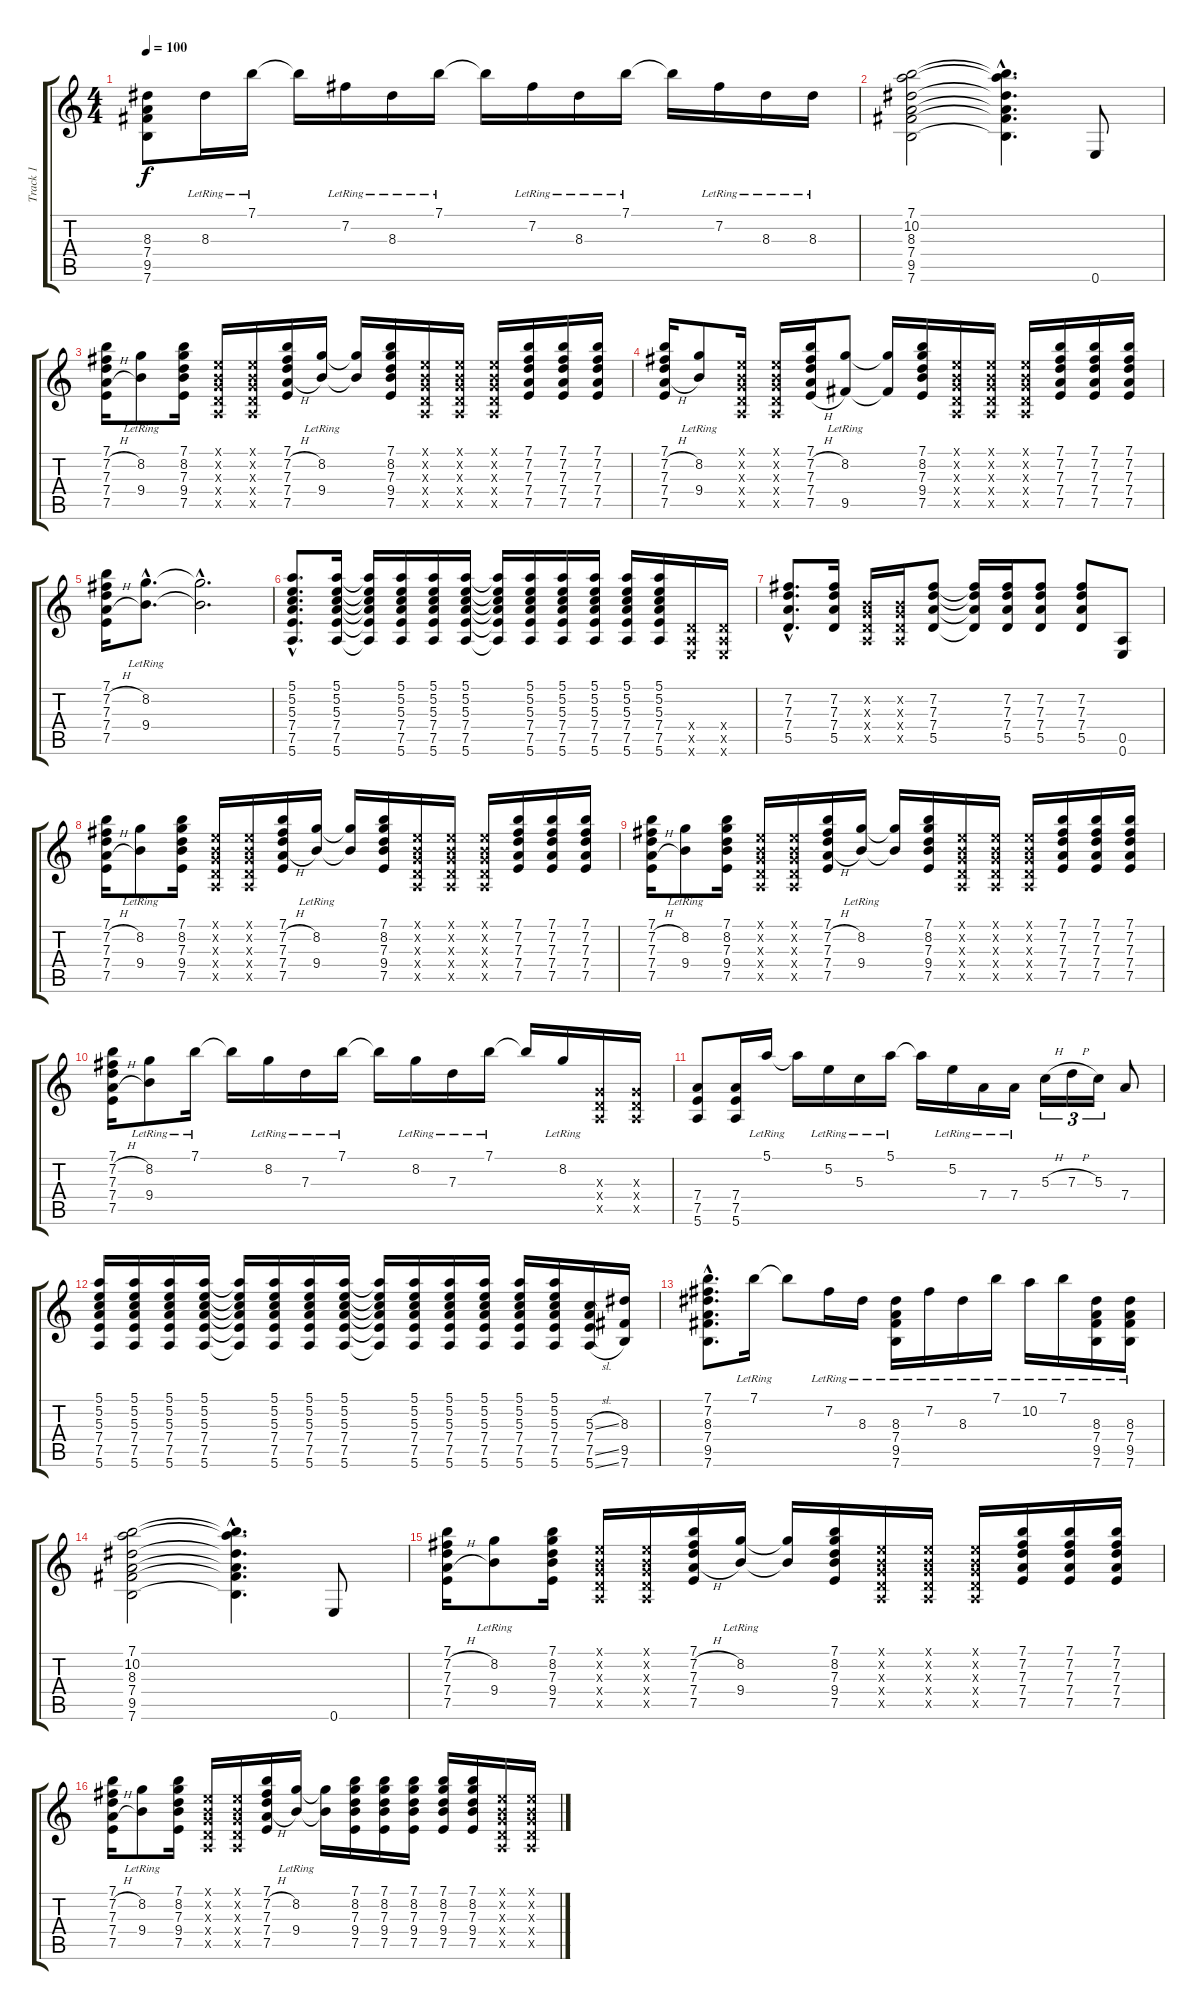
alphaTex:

\track ("Track 1" "Track 1") {instrument distortionguitar}
\staff {score tabs}
\tuning (E4 B3 G3 D3 A2 E2) {hide}
\ts (4 4)
\tempo 100
\clef g2
\ks c
(8.3 7.4 9.5 7.6).8{dy f} 8.3{lr}.16 7.1{lr}.16 7.1{t}.16 7.2{lr}.16 8.3{lr}.16 7.1{lr}.16 7.1{t}.16 7.2{lr}.16 8.3{lr}.16 7.1{lr}.16 7.1{t}.16 7.2{lr}.16 8.3{lr}.16 8.3{lr}.16 |
(7.1 10.2 8.3 7.4 9.5 7.6).2 (7.1{hac t} 10.2{hac t} 8.3{hac t} 7.4{hac t} 9.5{hac t} 7.6{hac t}).4{d} 0.6.8 |
(7.1 7.2{h} 7.3 7.4{h} 7.5).16 (8.2{lr} 9.4{lr}).8 (7.1 8.2 7.3 9.4 7.5).16 (0.1{x} 0.2{x} 0.3{x} 0.4{x} 0.5{x}).16 (0.1{x} 0.2{x} 0.3{x} 0.4{x} 0.5{x}).16 (7.1 7.2{h} 7.3 7.4{h} 7.5).16 (8.2{lr} 9.4{lr}).16 (8.2{t} 9.4{t}).16 (7.1 8.2 7.3 9.4 7.5).16 (0.1{x} 0.2{x} 0.3{x} 0.4{x} 0.5{x}).16 (0.1{x} 0.2{x} 0.3{x} 0.4{x} 0.5{x}).16 (0.1{x} 0.2{x} 0.3{x} 0.4{x} 0.5{x}).16 (7.1 7.2 7.3 7.4 7.5).16 (7.1 7.2 7.3 7.4 7.5).16 (7.1 7.2 7.3 7.4 7.5).16 |
(7.1 7.2{h} 7.3 7.4{h} 7.5).16 (8.2{lr} 9.4{lr}).8 (0.1{x} 0.2{x} 0.3{x} 0.4{x} 0.5{x}).16 (0.1{x} 0.2{x} 0.3{x} 0.4{x} 0.5{x}).16 (7.1 7.2{h} 7.3 7.4 7.5{h}).16 (8.2 9.5{lr}).8 (8.2{t} 9.5{t}).16 (7.1 8.2 7.3 9.4 7.5).16 (0.1{x} 0.2{x} 0.3{x} 0.4{x} 0.5{x}).16 (0.1{x} 0.2{x} 0.3{x} 0.4{x} 0.5{x}).16 (0.1{x} 0.2{x} 0.3{x} 0.4{x} 0.5{x}).16 (7.1 7.2 7.3 7.4 7.5).16 (7.1 7.2 7.3 7.4 7.5).16 (7.1 7.2 7.3 7.4 7.5).16 |
(7.1 7.2{h} 7.3 7.4{h} 7.5).16 (8.2{hac lr} 9.4{hac lr}).8{d} (8.2{hac t} 9.4{hac t}).2{d} |
(5.1{hac} 5.2{hac} 5.3{hac} 7.4{hac} 7.5{hac} 5.6{hac}).8{d} (5.1 5.2 5.3 7.4 7.5 5.6).16 (5.1{t} 5.2{t} 5.3{t} 7.4{t} 7.5{t} 5.6{t}).16 (5.1 5.2 5.3 7.4 7.5 5.6).16 (5.1 5.2 5.3 7.4 7.5 5.6).16 (5.1 5.2 5.3 7.4 7.5 5.6).16 (5.1{t} 5.2{t} 5.3{t} 7.4{t} 7.5{t} 5.6{t}).16 (5.1 5.2 5.3 7.4 7.5 5.6).16 (5.1 5.2 5.3 7.4 7.5 5.6).16 (5.1 5.2 5.3 7.4 7.5 5.6).16 (5.1 5.2 5.3 7.4 7.5 5.6).16 (5.1 5.2 5.3 7.4 7.5 5.6).16 (0.4{x} 0.5{x} 0.6{x}).16 (0.4{x} 0.5{x} 0.6{x}).16 |
(7.2{hac} 7.3{hac} 7.4{hac} 5.5{hac}).8{d} (7.2 7.3 7.4 5.5).16 (0.2{x} 0.3{x} 0.4{x} 0.5{x}).16 (0.2{x} 0.3{x} 0.4{x} 0.5{x}).16 (7.2 7.3 7.4 5.5).8 (7.2{t} 7.3{t} 7.4{t} 5.5{t}).16 (7.2 7.3 7.4 5.5).16 (7.2 7.3 7.4 5.5).8 (7.2 7.3 7.4 5.5).8 (0.5 0.6).8 |
(7.1 7.2{h} 7.3 7.4{h} 7.5).16 (8.2{lr} 9.4{lr}).8 (7.1 8.2 7.3 9.4 7.5).16 (0.1{x} 0.2{x} 0.3{x} 0.4{x} 0.5{x}).16 (0.1{x} 0.2{x} 0.3{x} 0.4{x} 0.5{x}).16 (7.1 7.2{h} 7.3 7.4{h} 7.5).16 (8.2{lr} 9.4{lr}).16 (8.2{t} 9.4{t}).16 (7.1 8.2 7.3 9.4 7.5).16 (0.1{x} 0.2{x} 0.3{x} 0.4{x} 0.5{x}).16 (0.1{x} 0.2{x} 0.3{x} 0.4{x} 0.5{x}).16 (0.1{x} 0.2{x} 0.3{x} 0.4{x} 0.5{x}).16 (7.1 7.2 7.3 7.4 7.5).16 (7.1 7.2 7.3 7.4 7.5).16 (7.1 7.2 7.3 7.4 7.5).16 |
(7.1 7.2{h} 7.3 7.4{h} 7.5).16 (8.2{lr} 9.4{lr}).8 (7.1 8.2 7.3 9.4 7.5).16 (0.1{x} 0.2{x} 0.3{x} 0.4{x} 0.5{x}).16 (0.1{x} 0.2{x} 0.3{x} 0.4{x} 0.5{x}).16 (7.1 7.2{h} 7.3 7.4{h} 7.5).16 (8.2{lr} 9.4{lr}).16 (8.2{t} 9.4{t}).16 (7.1 8.2 7.3 9.4 7.5).16 (0.1{x} 0.2{x} 0.3{x} 0.4{x} 0.5{x}).16 (0.1{x} 0.2{x} 0.3{x} 0.4{x} 0.5{x}).16 (0.1{x} 0.2{x} 0.3{x} 0.4{x} 0.5{x}).16 (7.1 7.2 7.3 7.4 7.5).16 (7.1 7.2 7.3 7.4 7.5).16 (7.1 7.2 7.3 7.4 7.5).16 |
(7.1 7.2{h} 7.3 7.4{h} 7.5).16 (8.2{lr} 9.4{lr}).8 7.1{lr}.16 7.1{t}.16 8.2{lr}.16 7.3{lr}.16 7.1{lr}.16 7.1{t}.16 8.2{lr}.16 7.3{lr}.16 7.1{lr}.16 7.1{t}.16 8.2{lr}.16 (0.3{x} 0.4{x} 0.5{x}).16 (0.3{x} 0.4{x} 0.5{x}).16 |
(7.4 7.5 5.6).8 (7.4 7.5 5.6).16 5.1{lr}.16 5.1{t}.16 5.2{lr}.16 5.3{lr}.16 5.1{lr}.16 5.1{t}.16 5.2{lr}.16 7.4{lr}.16 7.4{lr}.16 5.3{h}.16{tu (3 2)} 7.3{h}.16{tu (3 2)} 5.3.16{tu (3 2)} 7.4.8 |
(5.1 5.2 5.3 7.4 7.5 5.6).16 (5.1 5.2 5.3 7.4 7.5 5.6).16 (5.1 5.2 5.3 7.4 7.5 5.6).16 (5.1 5.2 5.3 7.4 7.5 5.6).16 (5.1{t} 5.2{t} 5.3{t} 7.4{t} 7.5{t} 5.6{t}).16 (5.1 5.2 5.3 7.4 7.5 5.6).16 (5.1 5.2 5.3 7.4 7.5 5.6).16 (5.1 5.2 5.3 7.4 7.5 5.6).16 (5.1{t} 5.2{t} 5.3{t} 7.4{t} 7.5{t} 5.6{t}).16 (5.1 5.2 5.3 7.4 7.5 5.6).16 (5.1 5.2 5.3 7.4 7.5 5.6).16 (5.1 5.2 5.3 7.4 7.5 5.6).16 (5.1 5.2 5.3 7.4 7.5 5.6).16 (5.1 5.2 5.3 7.4 7.5 5.6).16 (5.3{sl} 7.4 7.5{ss} 5.6{sl}).16 (8.3 9.5 7.6).16 |
(7.1{hac} 7.2{hac} 8.3{hac} 7.4{hac} 9.5{hac} 7.6{hac}).8{d} 7.1{lr}.16 7.1{t}.8 7.2{lr}.16 8.3{lr}.16 (8.3{lr} 7.4{lr} 9.5{lr} 7.6{lr}).16 7.2{lr}.16 8.3{lr}.16 7.1{lr}.16 10.2{lr}.16 7.1{lr}.16 (8.3{lr} 7.4{lr} 9.5{lr} 7.6{lr}).16 (8.3{lr} 7.4{lr} 9.5{lr} 7.6{lr}).16 |
(7.1 10.2 8.3 7.4 9.5 7.6).2 (7.1{hac t} 10.2{hac t} 8.3{hac t} 7.4{hac t} 9.5{hac t} 7.6{hac t}).4{d} 0.6.8 |
(7.1 7.2{h} 7.3 7.4{h} 7.5).16 (8.2{lr} 9.4{lr}).8 (7.1 8.2 7.3 9.4 7.5).16 (0.1{x} 0.2{x} 0.3{x} 0.4{x} 0.5{x}).16 (0.1{x} 0.2{x} 0.3{x} 0.4{x} 0.5{x}).16 (7.1 7.2{h} 7.3 7.4{h} 7.5).16 (8.2{lr} 9.4{lr}).16 (8.2{t} 9.4{t}).16 (7.1 8.2 7.3 9.4 7.5).16 (0.1{x} 0.2{x} 0.3{x} 0.4{x} 0.5{x}).16 (0.1{x} 0.2{x} 0.3{x} 0.4{x} 0.5{x}).16 (0.1{x} 0.2{x} 0.3{x} 0.4{x} 0.5{x}).16 (7.1 7.2 7.3 7.4 7.5).16 (7.1 7.2 7.3 7.4 7.5).16 (7.1 7.2 7.3 7.4 7.5).16 |
(7.1 7.2{h} 7.3 7.4{h} 7.5).16 (8.2{lr} 9.4{lr}).8 (7.1 8.2 7.3 9.4 7.5).16 (0.1{x} 0.2{x} 0.3{x} 0.4{x} 0.5{x}).16 (0.1{x} 0.2{x} 0.3{x} 0.4{x} 0.5{x}).16 (7.1 7.2{h} 7.3 7.4{h} 7.5).16 (8.2{lr} 9.4{lr}).16 (8.2{t} 9.4{t}).16 (7.1 8.2 7.3 9.4 7.5).16 (7.1 8.2 7.3 9.4 7.5).16 (7.1 8.2 7.3 9.4 7.5).16 (7.1 8.2 7.3 9.4 7.5).16 (7.1 8.2 7.3 9.4 7.5).16 (0.1{x} 0.2{x} 0.3{x} 0.4{x} 0.5{x}).16 (0.1{x} 0.2{x} 0.3{x} 0.4{x} 0.5{x}).16
